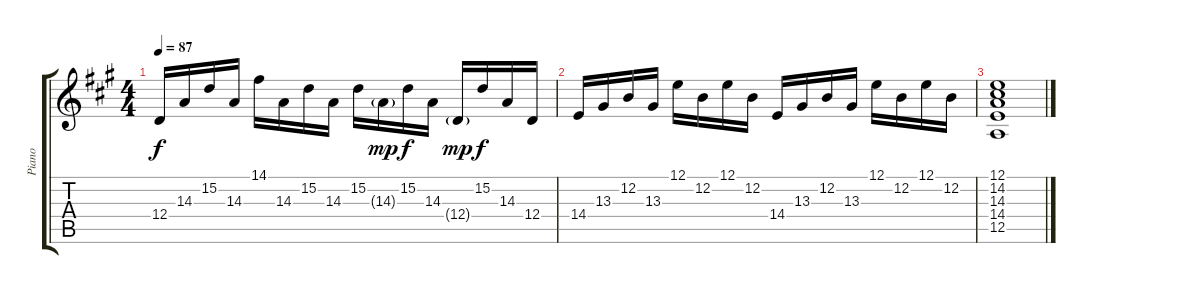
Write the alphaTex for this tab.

\track ("Piano" "Piano") {instrument brightacousticpiano}
\staff {score tabs}
\tuning (E4 B3 G3 D3 A2 E2) {hide}
\ts (4 4)
\tempo 87
\clef g2
\ks a
12.4.16{dy f} 14.3.16 15.2.16 14.3.16 14.1.16 14.3.16 15.2.16 14.3.16 15.2.16 14.3{g}.16{dy mp} 15.2.16{dy f} 14.3.16 12.4{g}.16{dy mp} 15.2.16{dy f} 14.3.16 12.4.16 |
14.4.16 13.3.16 12.2.16 13.3.16 12.1.16 12.2.16 12.1.16 12.2.16 14.4.16 13.3.16 12.2.16 13.3.16 12.1.16 12.2.16 12.1.16 12.2.16 |
(12.1 14.2 14.3 14.4 12.5).1
